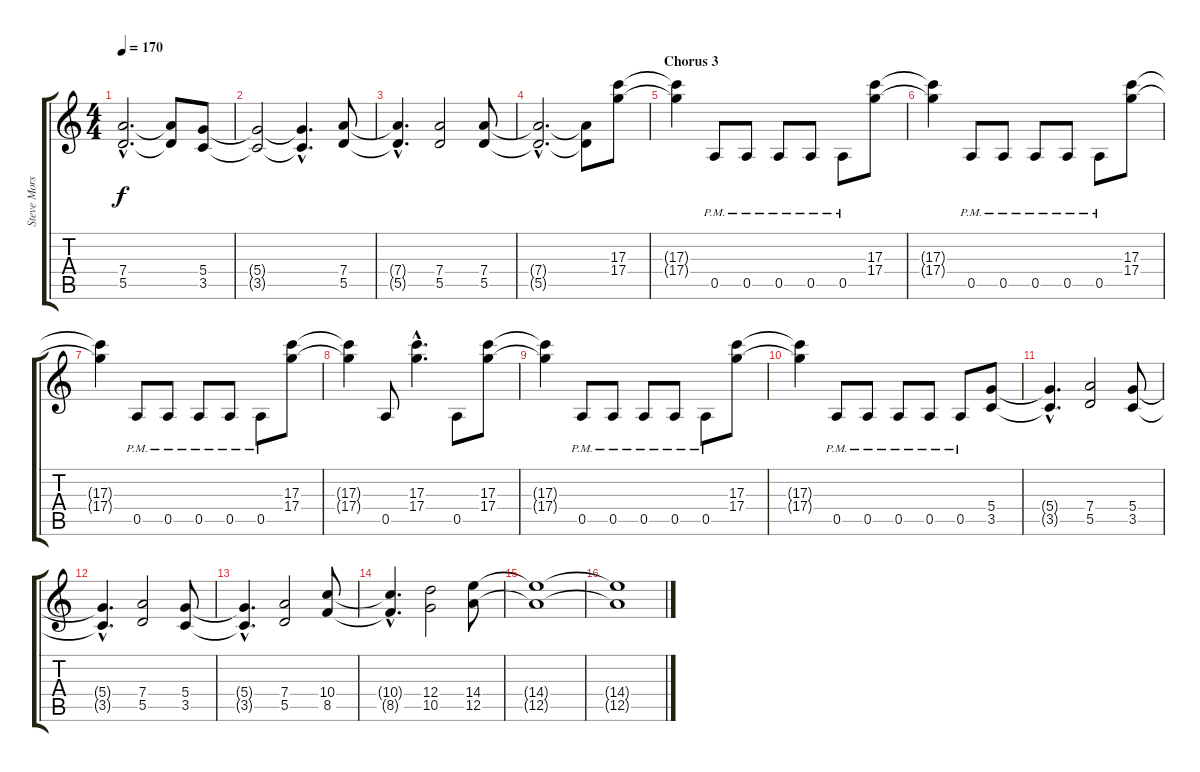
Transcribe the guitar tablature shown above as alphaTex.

\track ("Steve Morse" "Steve Mors") {instrument overdrivenguitar}
\staff {score tabs}
\tuning (E4 B3 G3 D3 A2 E2) {hide}
\ts (4 4)
\tempo 170
\clef g2
\ks c
(7.4{hac} 5.5{hac}).2{d dy f} (7.4{t} 5.5{t}).8 (5.4 3.5).8 |
(5.4{t} 3.5{t}).2 (5.4{hac t} 3.5{hac t}).4{d} (7.4 5.5).8 |
(7.4{hac t} 5.5{hac t}).4{d} (7.4 5.5).2 (7.4 5.5).8 |
(7.4{hac t} 5.5{hac t}).2{d} (7.4{t} 5.5{t}).8 (17.3 17.4).8 |
\section ("" "Chorus 3")
(17.3{t} 17.4{t}).4 0.5{pm}.8 0.5{pm}.8 0.5{pm}.8 0.5{pm}.8 0.5{pm}.8 (17.3 17.4).8 |
(17.3{t} 17.4{t}).4 0.5{pm}.8 0.5{pm}.8 0.5{pm}.8 0.5{pm}.8 0.5{pm}.8 (17.3 17.4).8 |
(17.3{t} 17.4{t}).4 0.5{pm}.8 0.5{pm}.8 0.5{pm}.8 0.5{pm}.8 0.5{pm}.8 (17.3 17.4).8 |
(17.3{t} 17.4{t}).4 0.5.8 (17.3{hac} 17.4{hac}).4{d} 0.5.8 (17.3 17.4).8 |
(17.3{t} 17.4{t}).4 0.5{pm}.8 0.5{pm}.8 0.5{pm}.8 0.5{pm}.8 0.5{pm}.8 (17.3 17.4).8 |
(17.3{t} 17.4{t}).4 0.5{pm}.8 0.5{pm}.8 0.5{pm}.8 0.5{pm}.8 0.5{pm}.8 (5.4 3.5).8 |
(5.4{hac t} 3.5{hac t}).4{d} (7.4 5.5).2 (5.4 3.5).8 |
(5.4{hac t} 3.5{hac t}).4{d} (7.4 5.5).2 (5.4 3.5).8 |
(5.4{hac t} 3.5{hac t}).4{d} (7.4 5.5).2 (10.4 8.5).8 |
(10.4{hac t} 8.5{hac t}).4{d} (12.4 10.5).2 (14.4 12.5).8 |
(14.4{t} 12.5{t}).1 |
(14.4{t} 12.5{t}).1
